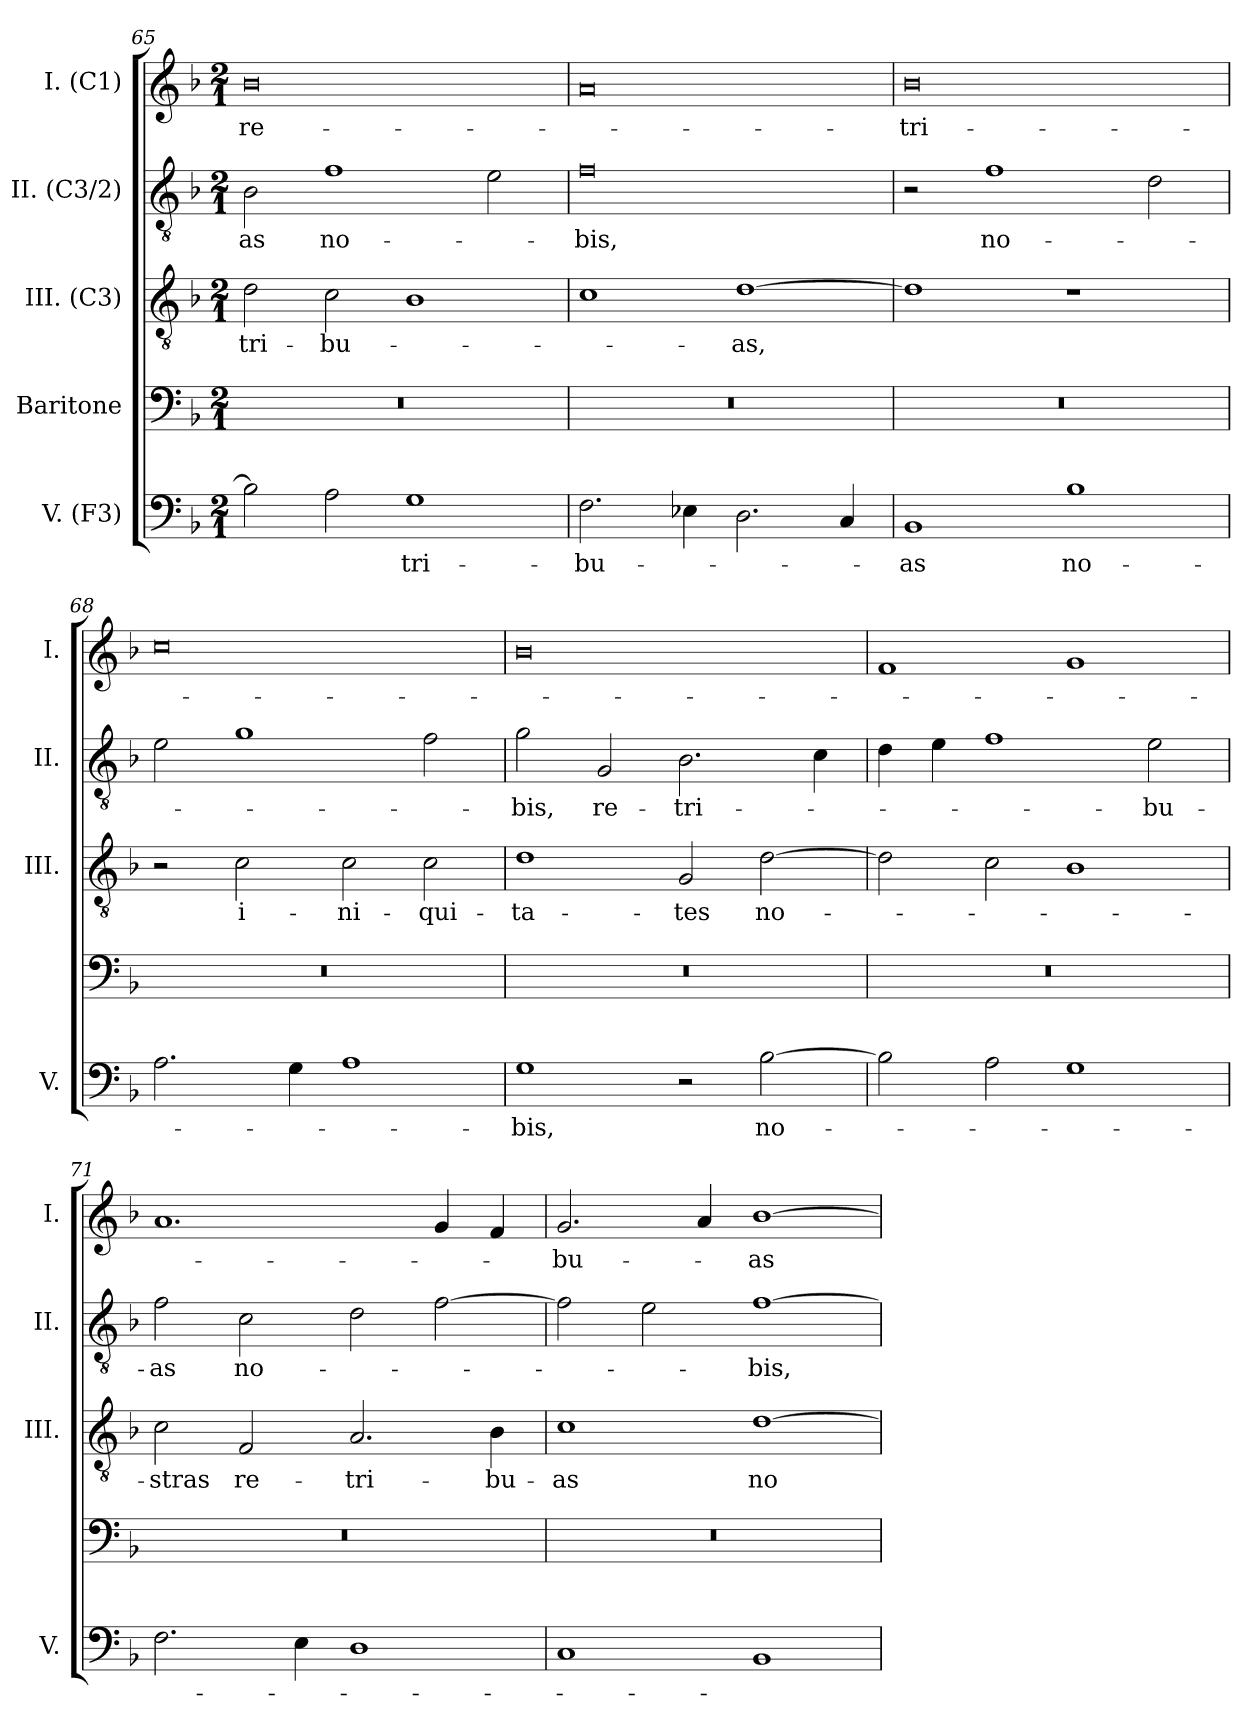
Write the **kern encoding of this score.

**kern	**text	**kern	**kern	**text	**kern	**text	**kern	**text
*part5	*part5	*part4	*part3	*part3	*part2	*part2	*part1	*part1
*staff5	*staff5	*staff4	*staff3	*staff3	*staff2	*staff2	*staff1	*staff1
*I"V. (F3)	*	*I"Baritone	*I"III. (C3)	*	*I"II. (C3/2)	*	*I"I. (C1)	*
*I'V.	*	*	*I'III.	*	*I'II.	*	*I'I.	*
*clefF4	*	*clefF4	*clefGv2	*	*clefGv2	*	*clefG2	*
*	*	*	*ITrd7c12	*	*ITrd7c12	*	*	*
*k[b-]	*	*k[b-]	*k[b-]	*	*k[b-]	*	*k[b-]	*
*F:	*	*F:	*F:	*	*F:	*	*F:	*
*M2/1	*	*M2/1	*M2/1	*	*M2/1	*	*M2/1	*
=65	=65	=65	=65	=65	=65	=65	=65	=65
!	!	!LO:N:vis=1	!	!	!	!	!	!
!	!	!	!	!LO:LY:b:color=#000000	!	!	!	!
!	!	!	!	!	!	!LO:LY:b:color=#000000	!	!
!	!	!	!	!	!	!	!	!LO:LY:b:color=#000000
2B-i\]	.	0r	2Di\	-tri-	2BB-i\	-as	0b-i	re-
!	!	!	!	!LO:LY:b:color=#000000	!	!	!	!
!	!	!	!	!	!	!LO:LY:b:color=#000000	!	!
2Ai\	.	.	2Ci\	-bu-	1Fi	no-	.	.
!	!LO:LY:b:color=#000000	!	!	!	!	!	!	!
1Gi	-tri-	.	1BB-i	.	.	.	.	.
.	.	.	.	.	2Ei\	.	.	.
=66	=66	=66	=66	=66	=66	=66	=66	=66
!	!LO:LY:b:color=#000000	!LO:N:vis=1	!	!	!	!	!	!
!	!	!	!	!	!	!LO:LY:b:color=#000000	!	!
2.Fi\	-bu-	0r	1Ci	.	0Fi	-bis,	0ai	.
4E-i\	.	.	.	.	.	.	.	.
!	!	!	!	!LO:LY:b:color=#000000	!	!	!	!
2.Di\	.	.	[1Di	-as,	.	.	.	.
4Ci/	.	.	.	.	.	.	.	.
!!LO:LB:g=z
=67	=67	=67	=67	=67	=67	=67	=67	=67
!	!LO:LY:b:color=#000000	!LO:N:vis=1	!	!	!	!	!	!
!	!	!	!	!	!	!	!	!LO:LY:b:color=#000000
1BB-i	-as	0r	1Di]	.	2r	.	0b-i	-tri-
!	!	!	!	!	!	!LO:LY:b:color=#000000	!	!
.	.	.	.	.	1Fi	no-	.	.
!	!LO:LY:b:color=#000000	!	!	!	!	!	!	!
1B-i	no-	.	1r	.	.	.	.	.
.	.	.	.	.	2Di\	.	.	.
=68	=68	=68	=68	=68	=68	=68	=68	=68
!	!	!LO:N:vis=1	!	!	!	!	!	!
2.Ai\	.	0r	2r	.	2Ei\	.	0cci	.
!	!	!	!	!LO:LY:b:color=#000000	!	!	!	!
.	.	.	2Ci\	i-	1Gi	.	.	.
4Gi\	.	.	.	.	.	.	.	.
!	!	!	!	!LO:LY:b:color=#000000	!	!	!	!
1Ai	.	.	2Ci\	-ni-	.	.	.	.
!	!	!	!	!LO:LY:b:color=#000000	!	!	!	!
.	.	.	2Ci\	-qui-	2Fi\	.	.	.
=69	=69	=69	=69	=69	=69	=69	=69	=69
!	!LO:LY:b:color=#000000	!LO:N:vis=1	!	!	!	!	!	!
!	!	!	!	!LO:LY:b:color=#000000	!	!	!	!
!	!	!	!	!	!	!LO:LY:b:color=#000000	!	!
1Gi	-bis,	0r	1Di	-ta-	2Gi\	-bis,	0b-i	.
!	!	!	!	!	!	!LO:LY:b:color=#000000	!	!
.	.	.	.	.	2GGi/	re-	.	.
!	!	!	!	!LO:LY:b:color=#000000	!	!	!	!
!	!	!	!	!	!	!LO:LY:b:color=#000000	!	!
2r	.	.	2GGi/	-tes	2.BB-i\	-tri-	.	.
!	!LO:LY:b:color=#000000	!	!	!	!	!	!	!
!	!	!	!	!LO:LY:b:color=#000000	!	!	!	!
[2B-i\	no-	.	[2Di\	no-	.	.	.	.
.	.	.	.	.	4Ci\	.	.	.
=70	=70	=70	=70	=70	=70	=70	=70	=70
!	!	!LO:N:vis=1	!	!	!	!	!	!
2B-i\]	.	0r	2Di\]	.	4Di\	.	1fi	.
.	.	.	.	.	4Ei\	.	.	.
2Ai\	.	.	2Ci\	.	1Fi	.	.	.
1Gi	.	.	1BB-i	.	.	.	1gi	.
!	!	!	!	!	!	!LO:LY:b:color=#000000	!	!
.	.	.	.	.	2Ei\	-bu-	.	.
=71	=71	=71	=71	=71	=71	=71	=71	=71
!	!	!LO:N:vis=1	!	!	!	!	!	!
!	!	!	!	!LO:LY:b:color=#000000	!	!	!	!
!	!	!	!	!	!	!LO:LY:b:color=#000000	!	!
2.Fi\	.	0r	2Ci\	-stras	2Fi\	-as	1.ai	.
!	!	!	!	!LO:LY:b:color=#000000	!	!	!	!
!	!	!	!	!	!	!LO:LY:b:color=#000000	!	!
.	.	.	2FFi/	re-	2Ci\	no-	.	.
4Ei\	.	.	.	.	.	.	.	.
!	!	!	!	!LO:LY:b:color=#000000	!	!	!	!
1Di	.	.	2.AAi/	-tri-	2Di\	.	.	.
.	.	.	.	.	[2Fi\	.	4gi/	.
!	!	!	!	!LO:LY:b:color=#000000	!	!	!	!
.	.	.	4BB-i\	-bu-	.	.	4fi/	.
!!LO:LB:g=z
=72	=72	=72	=72	=72	=72	=72	=72	=72
!	!	!LO:N:vis=1	!	!	!	!	!	!
!	!	!	!	!LO:LY:b:color=#000000	!	!	!	!
!	!	!	!	!	!	!	!	!LO:LY:b:color=#000000
1Ci	.	0r	1Ci	-as	2Fi\]	.	2.gi/	-bu-
.	.	.	.	.	2Ei\	.	.	.
.	.	.	.	.	.	.	4ai/	.
!	!	!	!	!LO:LY:b:color=#000000	!	!	!	!
!	!	!	!	!	!	!LO:LY:b:color=#000000	!	!
!	!	!	!	!	!	!	!	!LO:LY:b:color=#000000
1BB-i	.	.	[1Di	no-	[1Fi	-bis,	[1b-i	-as
=	=	=	=	=	=	=	=	=
*-	*-	*-	*-	*-	*-	*-	*-	*-
